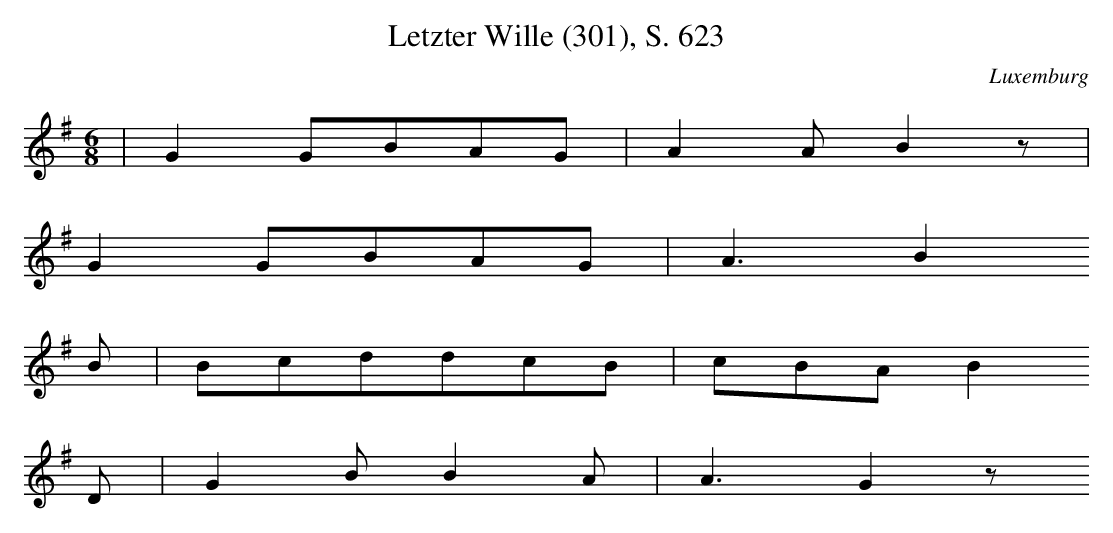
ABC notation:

X:1
T: Letzter Wille (301), S. 623
O: Luxemburg
M: 6/8
L: 1/8
K: G
 | G2GBAG | A2AB2z |
G2GBAG | A3B2
B | BcddcB | cBAB2
D | G2BB2A | A3G2z
